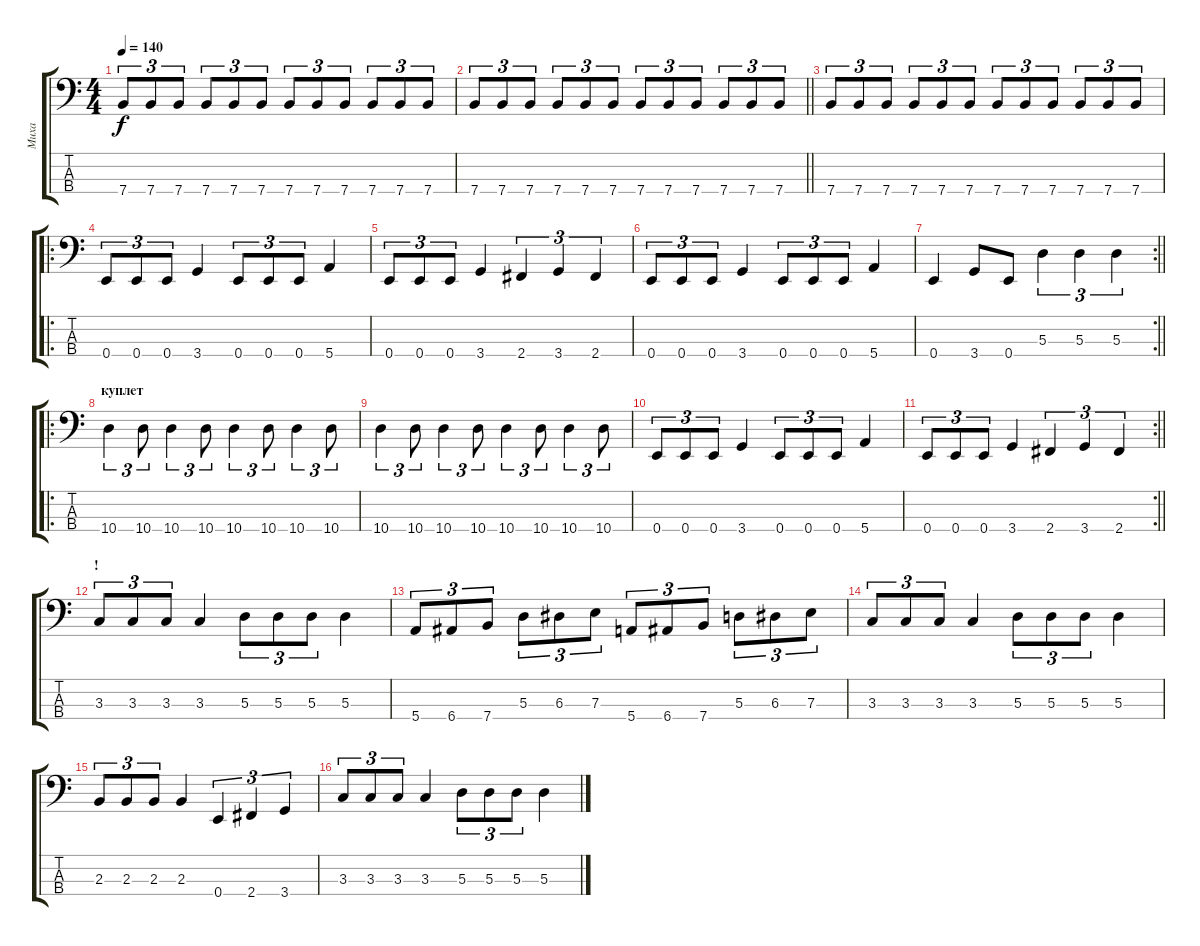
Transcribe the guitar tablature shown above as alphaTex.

\track ("Миха" "Миха") {instrument electricbassfinger}
\staff {score tabs}
\tuning (G2 D2 A1 E1) {hide}
\ts (4 4)
\tempo 140
\clef f4
\ks c
7.4.8{tu (3 2) dy f} 7.4.8{tu (3 2)} 7.4.8{tu (3 2)} 7.4.8{tu (3 2)} 7.4.8{tu (3 2)} 7.4.8{tu (3 2)} 7.4.8{tu (3 2)} 7.4.8{tu (3 2)} 7.4.8{tu (3 2)} 7.4.8{tu (3 2)} 7.4.8{tu (3 2)} 7.4.8{tu (3 2)} |
\barLineRight lightlight
7.4.8{tu (3 2)} 7.4.8{tu (3 2)} 7.4.8{tu (3 2)} 7.4.8{tu (3 2)} 7.4.8{tu (3 2)} 7.4.8{tu (3 2)} 7.4.8{tu (3 2)} 7.4.8{tu (3 2)} 7.4.8{tu (3 2)} 7.4.8{tu (3 2)} 7.4.8{tu (3 2)} 7.4.8{tu (3 2)} |
7.4.8{tu (3 2)} 7.4.8{tu (3 2)} 7.4.8{tu (3 2)} 7.4.8{tu (3 2)} 7.4.8{tu (3 2)} 7.4.8{tu (3 2)} 7.4.8{tu (3 2)} 7.4.8{tu (3 2)} 7.4.8{tu (3 2)} 7.4.8{tu (3 2)} 7.4.8{tu (3 2)} 7.4.8{tu (3 2)} |
\ro
0.4.8{tu (3 2)} 0.4.8{tu (3 2)} 0.4.8{tu (3 2)} 3.4.4 0.4.8{tu (3 2)} 0.4.8{tu (3 2)} 0.4.8{tu (3 2)} 5.4.4 |
0.4.8{tu (3 2)} 0.4.8{tu (3 2)} 0.4.8{tu (3 2)} 3.4.4 2.4.4{tu (3 2)} 3.4.4{tu (3 2)} 2.4.4{tu (3 2)} |
0.4.8{tu (3 2)} 0.4.8{tu (3 2)} 0.4.8{tu (3 2)} 3.4.4 0.4.8{tu (3 2)} 0.4.8{tu (3 2)} 0.4.8{tu (3 2)} 5.4.4 |
\rc 2
\barLineRight lightlight
0.4.4 3.4.8 0.4.8 5.3.4{tu (3 2)} 5.3.4{tu (3 2)} 5.3.4{tu (3 2)} |
\ro
\section ("" "куплет")
10.4.4{tu (3 2)} 10.4.8{tu (3 2)} 10.4.4{tu (3 2)} 10.4.8{tu (3 2)} 10.4.4{tu (3 2)} 10.4.8{tu (3 2)} 10.4.4{tu (3 2)} 10.4.8{tu (3 2)} |
10.4.4{tu (3 2)} 10.4.8{tu (3 2)} 10.4.4{tu (3 2)} 10.4.8{tu (3 2)} 10.4.4{tu (3 2)} 10.4.8{tu (3 2)} 10.4.4{tu (3 2)} 10.4.8{tu (3 2)} |
0.4.8{tu (3 2)} 0.4.8{tu (3 2)} 0.4.8{tu (3 2)} 3.4.4 0.4.8{tu (3 2)} 0.4.8{tu (3 2)} 0.4.8{tu (3 2)} 5.4.4 |
\rc 2
\barLineRight lightlight
0.4.8{tu (3 2)} 0.4.8{tu (3 2)} 0.4.8{tu (3 2)} 3.4.4 2.4.4{tu (3 2)} 3.4.4{tu (3 2)} 2.4.4{tu (3 2)} |
\section ("" "!")
3.3.8{tu (3 2)} 3.3.8{tu (3 2)} 3.3.8{tu (3 2)} 3.3.4 5.3.8{tu (3 2)} 5.3.8{tu (3 2)} 5.3.8{tu (3 2)} 5.3.4 |
5.4.8{tu (3 2)} 6.4.8{tu (3 2)} 7.4.8{tu (3 2)} 5.3.8{tu (3 2)} 6.3.8{tu (3 2)} 7.3.8{tu (3 2)} 5.4.8{tu (3 2)} 6.4.8{tu (3 2)} 7.4.8{tu (3 2)} 5.3.8{tu (3 2)} 6.3.8{tu (3 2)} 7.3.8{tu (3 2)} |
3.3.8{tu (3 2)} 3.3.8{tu (3 2)} 3.3.8{tu (3 2)} 3.3.4 5.3.8{tu (3 2)} 5.3.8{tu (3 2)} 5.3.8{tu (3 2)} 5.3.4 |
2.3.8{tu (3 2)} 2.3.8{tu (3 2)} 2.3.8{tu (3 2)} 2.3.4 0.4.4{tu (3 2)} 2.4.4{tu (3 2)} 3.4.4{tu (3 2)} |
3.3.8{tu (3 2)} 3.3.8{tu (3 2)} 3.3.8{tu (3 2)} 3.3.4 5.3.8{tu (3 2)} 5.3.8{tu (3 2)} 5.3.8{tu (3 2)} 5.3.4
